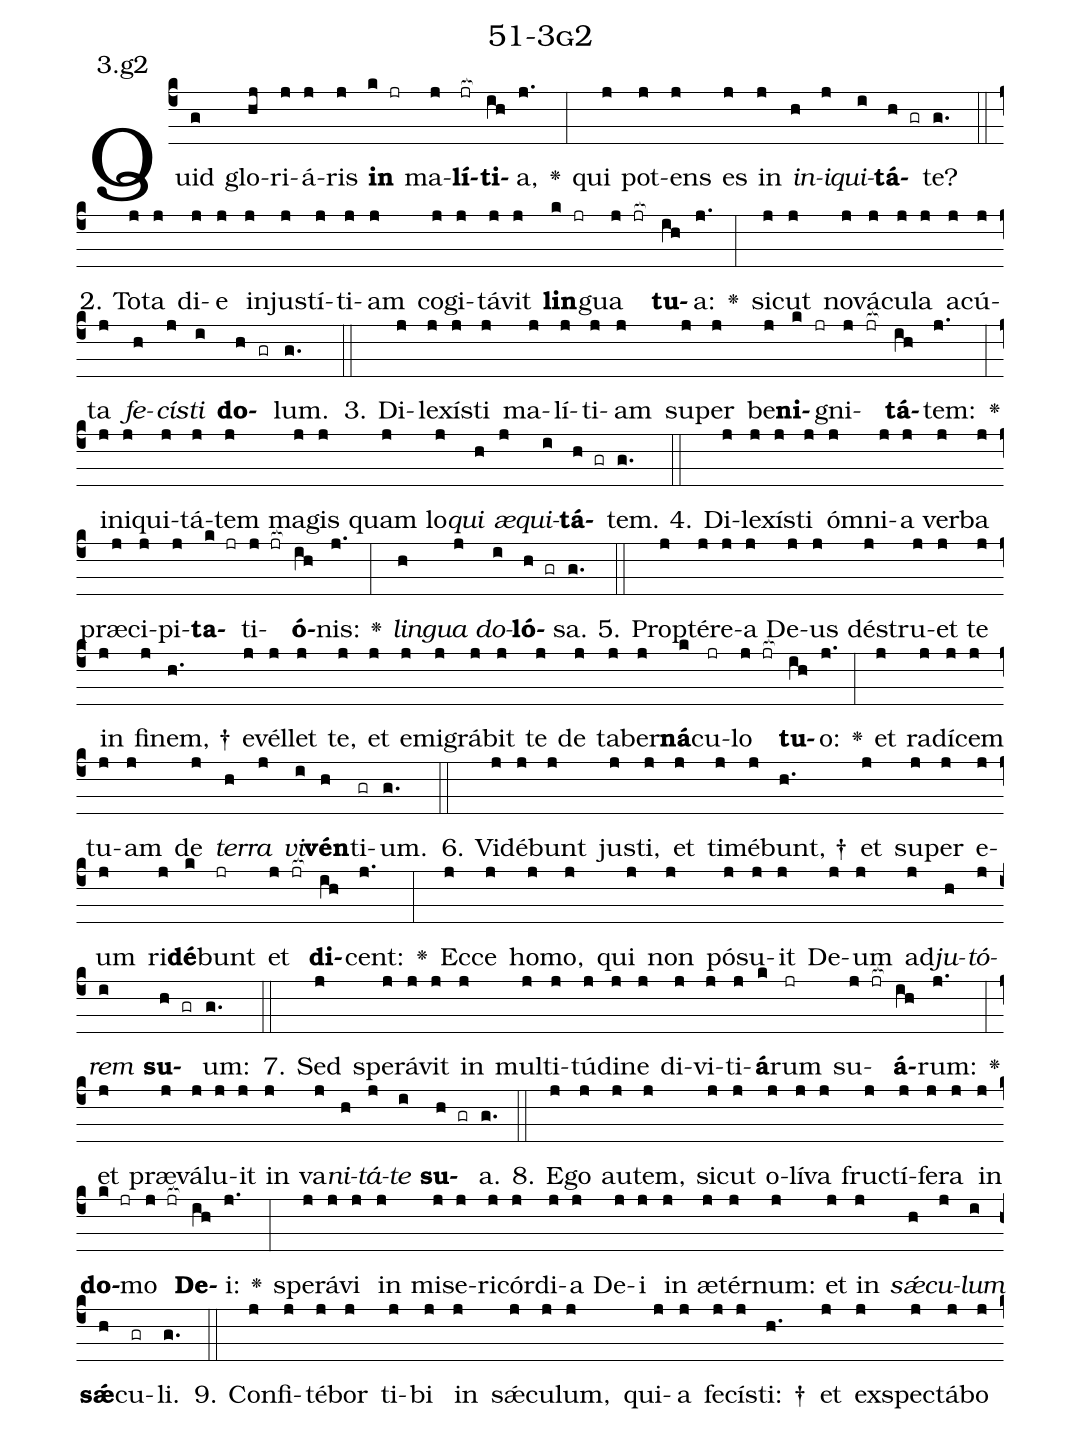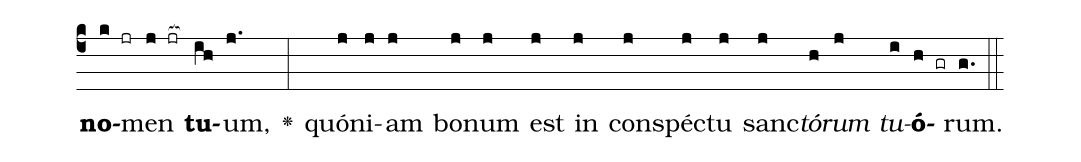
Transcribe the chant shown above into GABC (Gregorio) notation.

name: 51-3g2;
annotation: 3.g2;
%%
(c4)Quid(g) glo(hj)ri(j)á(j)ris(j) <b>in</b>(k jr) ma(j)<b>lí</b>(jr[ocb:1{])<b>ti</b>(ih[ocb:0}])a,(j.) <v>\greheightstar</v>(:) qui(j) pot(j)ens(j) es(j) in(j) <i>in</i>(h)<i>i</i>(j)<i>qui</i>(i)<b>tá</b>(h gr)te?(g.) (::)
2. To(j)ta(j) di(j)e(j) in(j)jus(j)tí(j)ti(j)am(j) co(j)gi(j)tá(j)vit(j) <b>lin</b>(k jr)gua(j jr[ocb:1{]) <b>tu</b>(ih[ocb:0}])a:(j.) <v>\greheightstar</v>(:) sic(j)ut(j) no(j)vá(j)cu(j)la(j) a(j)cú(j)ta(j) <i>fe</i>(h)<i>cís</i>(j)<i>ti</i>(i) <b>do</b>(h gr)lum.(g.) (::)
3. Di(j)le(j)xís(j)ti(j) ma(j)lí(j)ti(j)am(j) su(j)per(j) be(j)<b>ni</b>(k jr)gni(j jr[ocb:1{])<b>tá</b>(ih[ocb:0}])tem:(j.) <v>\greheightstar</v>(:) in(j)i(j)qui(j)tá(j)tem(j) ma(j)gis(j) quam(j) lo(j)<i>qui</i>(h) <i>æ</i>(j)<i>qui</i>(i)<b>tá</b>(h gr)tem.(g.) (::)
4. Di(j)le(j)xís(j)ti(j) óm(j)ni(j)a(j) ver(j)ba(j) præ(j)ci(j)pi(j)<b>ta</b>(k jr)ti(j jr[ocb:1{])<b>ó</b>(ih[ocb:0}])nis:(j.) <v>\greheightstar</v>(:) <i>lin</i>(h)<i>gua</i>(j) <i>do</i>(i)<b>ló</b>(h gr)sa.(g.) (::)
5. Prop(j)tér(j)e(j)a(j) De(j)us(j) dé(j)stru(j)et(j) te(j) in(j) fi(j)nem, †(h.) e(j)vél(j)let(j) te,(j) et(j) e(j)mi(j)grá(j)bit(j) te(j) de(j) ta(j)ber(j)<b>ná</b>(k)cu(jr)lo(j jr[ocb:1{]) <b>tu</b>(ih[ocb:0}])o:(j.) <v>\greheightstar</v>(:) et(j) ra(j)dí(j)cem(j) tu(j)am(j) de(j) <i>ter</i>(h)<i>ra</i>(j) <i>vi</i>(i)<b>vén</b>(h)ti(gr)um.(g.) (::)
6. Vi(j)dé(j)bunt(j) jus(j)ti,(j) et(j) ti(j)mé(j)bunt, †(h.) et(j) su(j)per(j) e(j)um(j) ri(j)<b>dé</b>(k)bunt(jr) et(j jr[ocb:1{]) <b>di</b>(ih[ocb:0}])cent:(j.) <v>\greheightstar</v>(:) Ec(j)ce(j) ho(j)mo,(j) qui(j) non(j) pó(j)su(j)it(j) De(j)um(j) ad(j)<i>ju</i>(h)<i>tó</i>(j)<i>rem</i>(i) <b>su</b>(h gr)um:(g.) (::)
7. Sed(j) spe(j)rá(j)vit(j) in(j) mul(j)ti(j)tú(j)di(j)ne(j) di(j)vi(j)ti(j)<b>á</b>(k)rum(jr) su(j jr[ocb:1{])<b>á</b>(ih[ocb:0}])rum:(j.) <v>\greheightstar</v>(:) et(j) præ(j)vá(j)lu(j)it(j) in(j) va(j)<i>ni</i>(h)<i>tá</i>(j)<i>te</i>(i) <b>su</b>(h gr)a.(g.) (::)
8. E(j)go(j) au(j)tem,(j) sic(j)ut(j) o(j)lí(j)va(j) fruc(j)tí(j)fe(j)ra(j) in(j) <b>do</b>(k jr)mo(j jr[ocb:1{]) <b>De</b>(ih[ocb:0}])i:(j.) <v>\greheightstar</v>(:) spe(j)rá(j)vi(j) in(j) mi(j)se(j)ri(j)cór(j)di(j)a(j) De(j)i(j) in(j) æ(j)tér(j)num:(j) et(j) in(j) <i>sǽ</i>(h)<i>cu</i>(j)<i>lum</i>(i) <b>sǽ</b>(h)cu(gr)li.(g.) (::)
9. Con(j)fi(j)té(j)bor(j) ti(j)bi(j) in(j) sǽ(j)cu(j)lum,(j) qui(j)a(j) fe(j)cís(j)ti: †(h.) et(j) ex(j)spec(j)tá(j)bo(j) <b>no</b>(k jr)men(j jr[ocb:1{]) <b>tu</b>(ih[ocb:0}])um,(j.) <v>\greheightstar</v>(:) quón(j)i(j)am(j) bo(j)num(j) est(j) in(j) con(j)spéc(j)tu(j) sanc(j)<i>tó</i>(h)<i>rum</i>(j) <i>tu</i>(i)<b>ó</b>(h gr)rum.(g.) (::)
